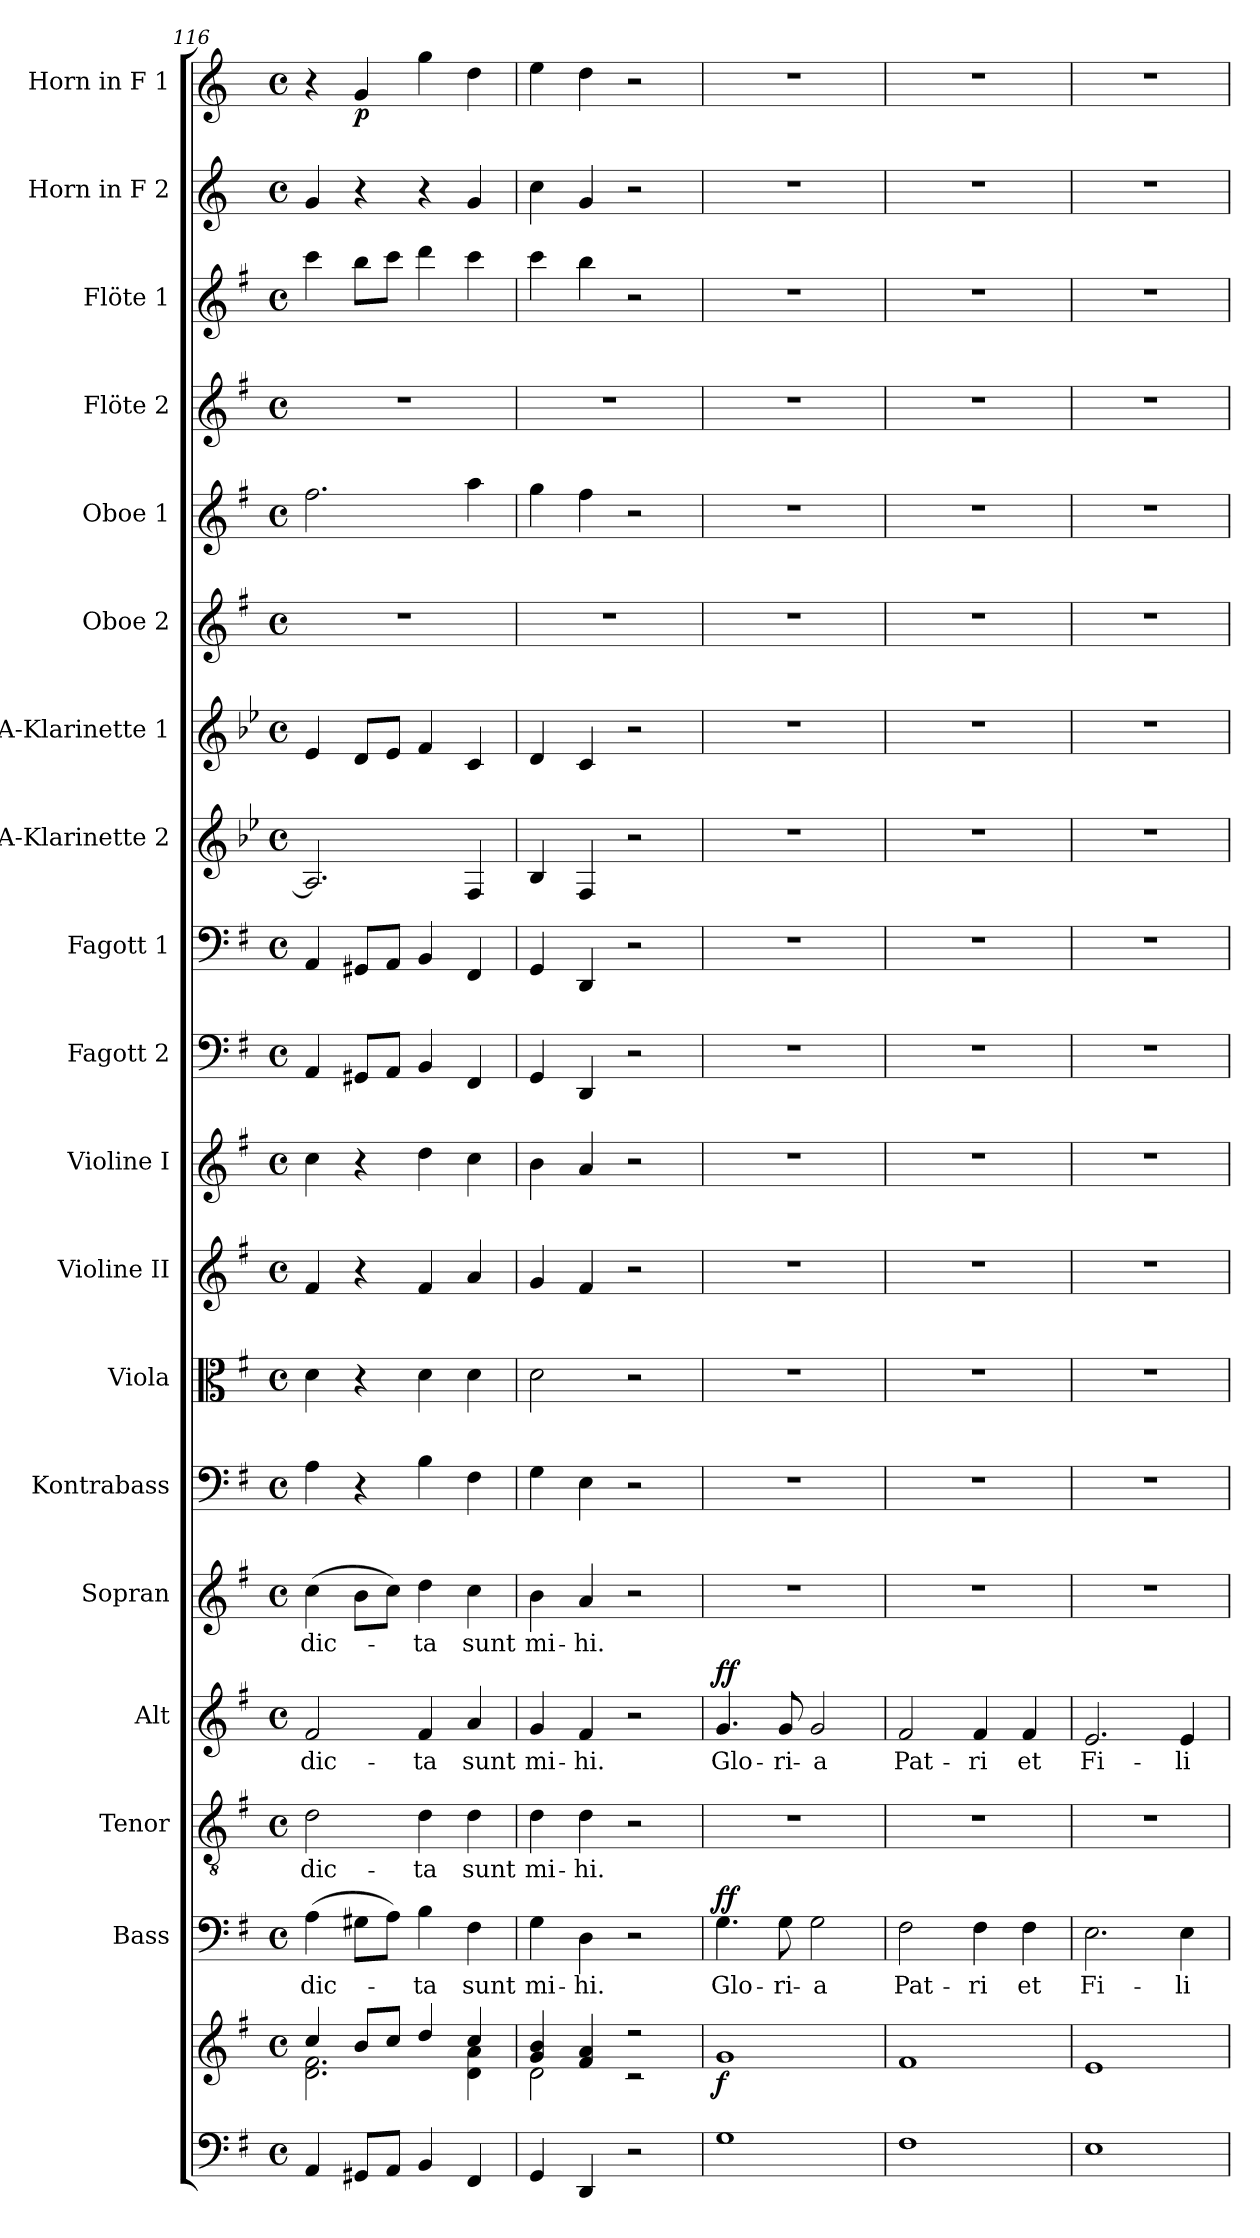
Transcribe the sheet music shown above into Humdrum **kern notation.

**kern	**kern	**dynam	**kern	**text	**dynam	**kern	**text	**kern	**text	**dynam	**kern	**text	**kern	**kern	**kern	**kern	**kern	**kern	**kern	**kern	**kern	**kern	**kern	**kern	**kern	**kern	**dynam
*part19	*part19	*part19	*part18	*part18	*part18	*part17	*part17	*part16	*part16	*part16	*part15	*part15	*part14	*part13	*part12	*part11	*part10	*part9	*part8	*part7	*part6	*part5	*part4	*part3	*part2	*part1	*part1
*staff20	*staff19	*staff19/20	*staff18	*staff18	*staff18	*staff17	*staff17	*staff16	*staff16	*staff16	*staff15	*staff15	*staff14	*staff13	*staff12	*staff11	*staff10	*staff9	*staff8	*staff7	*staff6	*staff5	*staff4	*staff3	*staff2	*staff1	*staff1
*	*	*	*I"Bass	*	*	*I"Tenor	*	*I"Alt	*	*	*I"Sopran	*	*I"Kontrabass	*I"Viola	*I"Violine II	*I"Violine I	*I"Fagott 2	*I"Fagott 1	*I"A-Klarinette 2	*I"A-Klarinette 1	*I"Oboe 2	*I"Oboe 1	*I"Flöte 2	*I"Flöte 1	*I"Horn in F 2	*I"Horn in F 1	*
*	*	*	*I'B.	*	*	*I'T.	*	*I'A.	*	*	*I'S.	*	*I'Kb.	*I'Vla.	*I'Vl. II	*I'Vl. I	*I'Fg. 2	*I'Fg. 1	*I'A Kl. 2	*I'A Kl. 1	*I'Ob. 2	*I'Ob. 1	*I'Fl. 2	*I'Fl. 1	*	*	*
*clefF4	*clefG2	*	*clefF4	*	*	*clefGv2	*	*clefG2	*	*	*clefG2	*	*clefF4	*clefC3	*clefG2	*clefG2	*clefF4	*clefF4	*clefG2	*clefG2	*clefG2	*clefG2	*clefG2	*clefG2	*clefG2	*clefG2	*
*	*	*	*	*	*	*	*	*	*	*	*	*	*ITrd7c12	*	*	*	*	*	*ITrd2c3	*ITrd2c3	*	*	*	*	*ITrd3c5	*ITrd3c5	*
*k[f#]	*k[f#]	*	*k[f#]	*	*	*k[f#]	*	*k[f#]	*	*	*k[f#]	*	*k[f#]	*k[f#]	*k[f#]	*k[f#]	*k[f#]	*k[f#]	*k[f#]	*k[f#]	*k[f#]	*k[f#]	*k[f#]	*k[f#]	*k[f#]	*k[f#]	*
*G:	*G:	*	*G:	*	*	*G:	*	*G:	*	*	*G:	*	*G:	*G:	*G:	*G:	*G:	*G:	*G:	*G:	*G:	*G:	*G:	*G:	*G:	*G:	*
*M4/4	*M4/4	*	*M4/4	*	*	*M4/4	*	*M4/4	*	*	*M4/4	*	*M4/4	*M4/4	*M4/4	*M4/4	*M4/4	*M4/4	*M4/4	*M4/4	*M4/4	*M4/4	*M4/4	*M4/4	*M4/4	*M4/4	*
*met(c)	*met(c)	*	*met(c)	*	*	*met(c)	*	*met(c)	*	*	*met(c)	*	*met(c)	*met(c)	*met(c)	*met(c)	*met(c)	*met(c)	*met(c)	*met(c)	*met(c)	*met(c)	*met(c)	*met(c)	*met(c)	*met(c)	*
=116	=116	=116	=116	=116	=116	=116	=116	=116	=116	=116	=116	=116	=116	=116	=116	=116	=116	=116	=116	=116	=116	=116	=116	=116	=116	=116	=116
*	*^	*	*	*	*	*	*	*	*	*	*	*	*	*	*	*	*	*	*	*	*	*	*	*	*	*	*
!	!	!	!	!	!LO:LY:b	!	!	!LO:LY:b	!	!LO:LY:b	!	!	!LO:LY:b	!	!	!	!	!	!	!	!	!	!	!	!	!	!	!
4AA/	4cc/	2.d\ 2.f#\	.	(>4A\	dic-	.	2d\	dic-	2f#/	dic-	.	(>4cc\	dic-	4AA\	4d\	4f#/	4cc\	4AA/	4AA/	2.F#/]	4c/	1r	2.ff#\	1r	4ccc\	4d/	4r	.
!	!	!	!	!	!	!	!	!	!	!	!	!	!	!	!	!	!	!	!	!	!	!	!	!	!	!	!	!LO:DY:b
8GG#X/L	8b/L	.	.	8G#X\L	.	.	.	.	.	.	.	8b\L	.	4r	4r	4r	4r	8GG#X/L	8GG#X/L	.	8B/L	.	.	.	8bb\L	4r	4d/	p
8AA/J	8cc/J	.	.	8A\J)	.	.	.	.	.	.	.	8cc\J)	.	.	.	.	.	8AA/J	8AA/J	.	8c/J	.	.	.	8ccc\J	.	.	.
!	!	!	!	!	!LO:LY:b	!	!	!LO:LY:b	!	!LO:LY:b	!	!	!LO:LY:b	!	!	!	!	!	!	!	!	!	!	!	!	!	!	!
4BB/	4dd/	.	.	4B\	-ta	.	4d\	-ta	4f#/	-ta	.	4dd\	-ta	4BB\	4d\	4f#/	4dd\	4BB/	4BB/	.	4d/	.	.	.	4ddd\	4r	4dd\	.
!	!	!	!	!	!LO:LY:b	!	!	!LO:LY:b	!	!LO:LY:b	!	!	!LO:LY:b	!	!	!	!	!	!	!	!	!	!	!	!	!	!	!
4FF#/	4cc/	4d\ 4a\	.	4F#\	sunt	.	4d\	sunt	4a/	sunt	.	4cc\	sunt	4FF#\	4d\	4a/	4cc\	4FF#/	4FF#/	4D/	4A/	.	4aa\	.	4ccc\	4d/	4a\	.
!!LO:PB:g=z
=117	=117	=117	=117	=117	=117	=117	=117	=117	=117	=117	=117	=117	=117	=117	=117	=117	=117	=117	=117	=117	=117	=117	=117	=117	=117	=117	=117	=117
!	!	!	!	!	!LO:LY:b	!	!	!LO:LY:b	!	!LO:LY:b	!	!	!LO:LY:b	!	!	!	!	!	!	!	!	!	!	!	!	!	!	!
4GG/	4g/ 4b/	2d\	.	4G\	mi-	.	4d\	mi-	4g/	mi-	.	4b\	mi-	4GG\	2d\	4g/	4b\	4GG/	4GG/	4G/	4B/	1r	4gg\	1r	4ccc\	4g\	4b\	.
!	!	!	!	!	!LO:LY:b	!	!	!LO:LY:b	!	!LO:LY:b	!	!	!LO:LY:b	!	!	!	!	!	!	!	!	!	!	!	!	!	!	!
4DD/	4f#/ 4a/	.	.	4D\	-hi.	.	4d\	-hi.	4f#/	-hi.	.	4a/	-hi.	4EE\	.	4f#/	4a/	4DD/	4DD/	4D/	4A/	.	4ff#\	.	4bb\	4d/	4a\	.
2r	2r	2r	.	2r	.	.	2r	.	2r	.	.	2r	.	2r	2r	2r	2r	2r	2r	2r	2r	.	2r	.	2r	2r	2r	.
=118	=118	=118	=118	=118	=118	=118	=118	=118	=118	=118	=118	=118	=118	=118	=118	=118	=118	=118	=118	=118	=118	=118	=118	=118	=118	=118	=118	=118
!	!	!	!LO:DY:b	!	!LO:LY:b	!LO:DY:a	!	!	!	!LO:LY:b	!LO:DY:a	!	!	!	!	!	!	!	!	!	!	!	!	!	!	!	!	!
*	*v	*v	*	*	*	*	*	*	*	*	*	*	*	*	*	*	*	*	*	*	*	*	*	*	*	*	*	*
1G	1g	f	4.G\	Glo-	ff	1r	.	4.g/	Glo-	ff	1r	.	1r	1r	1r	1r	1r	1r	1r	1r	1r	1r	1r	1r	1r	1r	.
!	!	!	!	!LO:LY:b	!	!	!	!	!LO:LY:b	!	!	!	!	!	!	!	!	!	!	!	!	!	!	!	!	!	!
.	.	.	8G\	-ri-	.	.	.	8g/	-ri-	.	.	.	.	.	.	.	.	.	.	.	.	.	.	.	.	.	.
!	!	!	!	!LO:LY:b	!	!	!	!	!LO:LY:b	!	!	!	!	!	!	!	!	!	!	!	!	!	!	!	!	!	!
.	.	.	2G\	-a	.	.	.	2g/	-a	.	.	.	.	.	.	.	.	.	.	.	.	.	.	.	.	.	.
=119	=119	=119	=119	=119	=119	=119	=119	=119	=119	=119	=119	=119	=119	=119	=119	=119	=119	=119	=119	=119	=119	=119	=119	=119	=119	=119	=119
!	!	!	!	!LO:LY:b	!	!	!	!	!LO:LY:b	!	!	!	!	!	!	!	!	!	!	!	!	!	!	!	!	!	!
1F#	1f#	.	2F#\	Pat-	.	1r	.	2f#/	Pat-	.	1r	.	1r	1r	1r	1r	1r	1r	1r	1r	1r	1r	1r	1r	1r	1r	.
!	!	!	!	!LO:LY:b	!	!	!	!	!LO:LY:b	!	!	!	!	!	!	!	!	!	!	!	!	!	!	!	!	!	!
.	.	.	4F#\	-ri	.	.	.	4f#/	-ri	.	.	.	.	.	.	.	.	.	.	.	.	.	.	.	.	.	.
!	!	!	!	!LO:LY:b	!	!	!	!	!LO:LY:b	!	!	!	!	!	!	!	!	!	!	!	!	!	!	!	!	!	!
.	.	.	4F#\	et	.	.	.	4f#/	et	.	.	.	.	.	.	.	.	.	.	.	.	.	.	.	.	.	.
=120	=120	=120	=120	=120	=120	=120	=120	=120	=120	=120	=120	=120	=120	=120	=120	=120	=120	=120	=120	=120	=120	=120	=120	=120	=120	=120	=120
!	!	!	!	!LO:LY:b	!	!	!	!	!LO:LY:b	!	!	!	!	!	!	!	!	!	!	!	!	!	!	!	!	!	!
1E	1e	.	2.E\	Fi-	.	1r	.	2.e/	Fi-	.	1r	.	1r	1r	1r	1r	1r	1r	1r	1r	1r	1r	1r	1r	1r	1r	.
!	!	!	!	!LO:LY:b	!	!	!	!	!LO:LY:b	!	!	!	!	!	!	!	!	!	!	!	!	!	!	!	!	!	!
.	.	.	4E\	-li-	.	.	.	4e/	-li-	.	.	.	.	.	.	.	.	.	.	.	.	.	.	.	.	.	.
=	=	=	=	=	=	=	=	=	=	=	=	=	=	=	=	=	=	=	=	=	=	=	=	=	=	=	=
*-	*-	*-	*-	*-	*-	*-	*-	*-	*-	*-	*-	*-	*-	*-	*-	*-	*-	*-	*-	*-	*-	*-	*-	*-	*-	*-	*-
